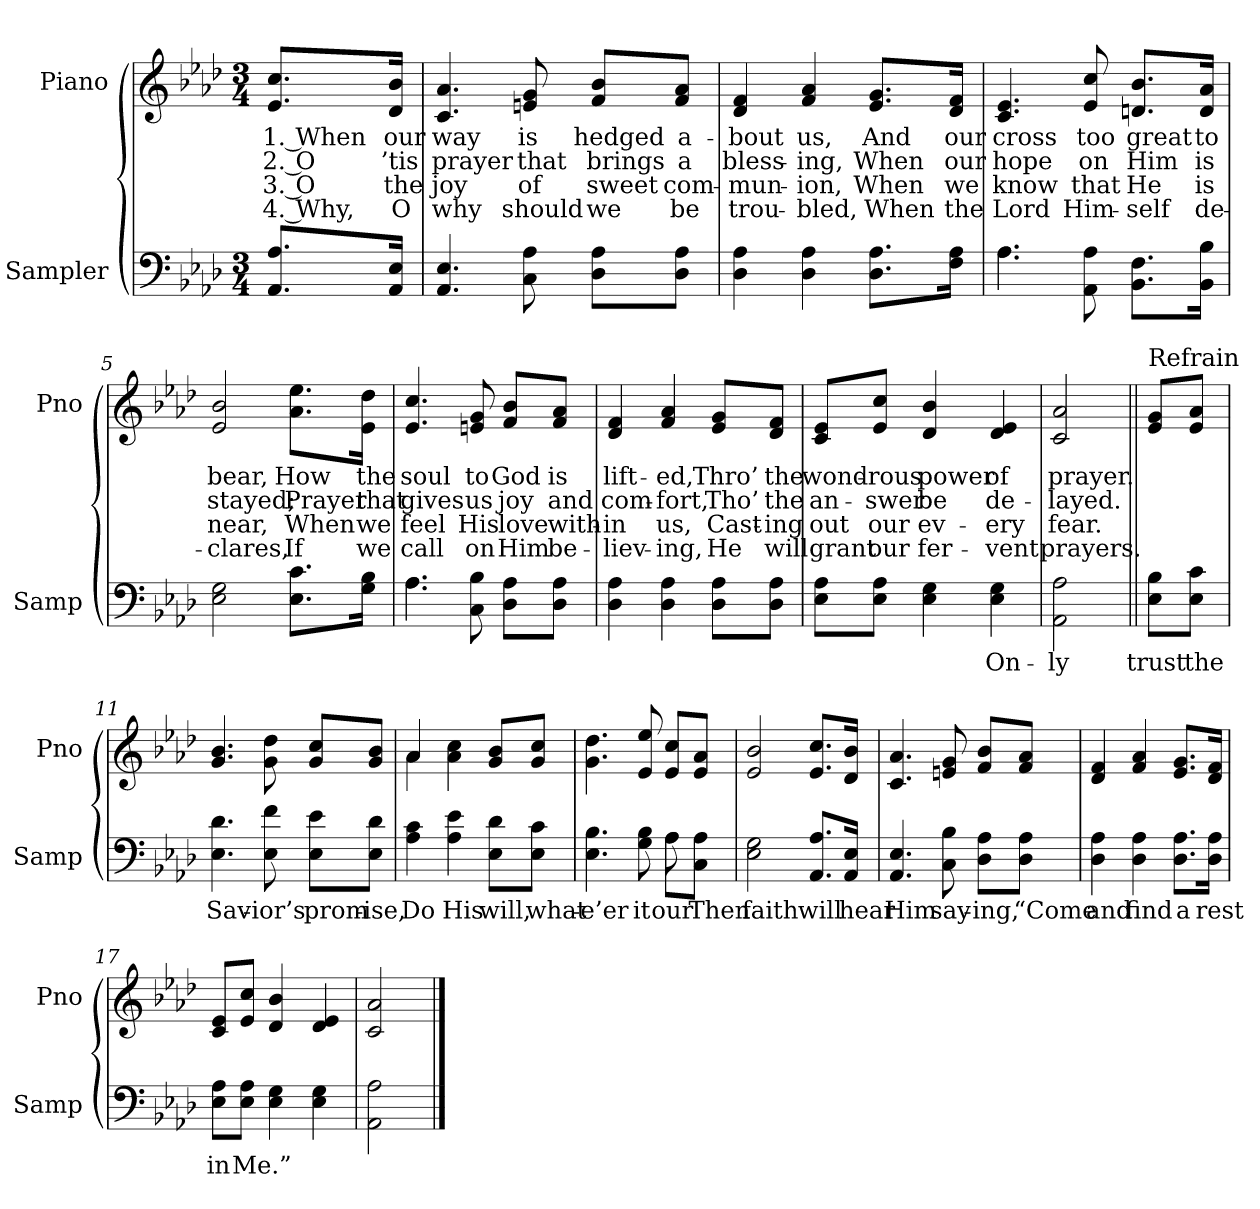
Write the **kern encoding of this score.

**kern	**text	**kern	**text	**text	**text	**text
*part2	*part2	*part1	*part1	*part1	*part1	*part1
*staff2	*staff2	*staff1	*staff1	*staff1	*staff1	*staff1
*I"Sampler	*	*I"Piano	*	*	*	*
*I'Samp	*	*I'Pno	*	*	*	*
*clefF4	*	*clefG2	*	*	*	*
*k[b-e-a-d-]	*	*k[b-e-a-d-]	*	*	*	*
*A-:	*	*A-:	*	*	*	*
*M3/4	*	*M3/4	*	*	*	*
=1	=1	=1	=1	=1	=1	=1
8.AA-/ 8.A-/L	.	8.e-/ 8.cc/L	1. When	2. O	3. O	4. Why,
16AA-/ 16E-/Jk	.	16d-/ 16b-/Jk	our	’tis	the	O
=2	=2	=2	=2	=2	=2	=2
4.AA- 4.E-	.	4.c 4.a-	way	prayer	joy	why
8C 8A-	.	8en 8g	is	that	of	should
8D-\ 8A-\L	.	8f/ 8b-/L	hedged	brings	sweet	we
8D-\ 8A-\J	.	8f/ 8a-/J	a-	a	com-	be
=3	=3	=3	=3	=3	=3	=3
4D- 4A-	.	4d- 4f	-bout	bless-	-mun-	trou-
4D- 4A-	.	4f 4a-	us,	-ing,	-ion,	-bled,
8.D-\ 8.A-\L	.	8.e-/ 8.g/L	And	When	When	When
16F\ 16A-\Jk	.	16d-/ 16f/Jk	our	our	we	the
=4	=4	=4	=4	=4	=4	=4
*^	*	*	*	*	*	*
4.A-\	4.A-	.	4.c 4.e-	cross	hope	know	Lord
8AA- 8A-	4.ryy	.	8e- 8cc	too	on	that	Him-
8.BB-\ 8.F\L	.	.	8.dn/ 8.b-/L	great	Him	He	-self
16BB-\ 16B-\Jk	.	.	16d/ 16a-/Jk	to	is	is	de-
*v	*v	*	*	*	*	*	*
=5	=5	=5	=5	=5	=5	=5
2E- 2G	.	2e- 2b-	bear,	stayed;	near,	-clares,
8.E-\ 8.c\L	.	8.a-\ 8.ee-\L	How	Prayer	When	If
16G\ 16B-\Jk	.	16e-\ 16dd-\Jk	the	that	we	we
=6	=6	=6	=6	=6	=6	=6
*^	*	*	*	*	*	*
4.A-\	4.A-	.	4.e- 4.cc	soul	gives	feel	call
8C 8B-	4.ryy	.	8en 8g	to	us	His	on
8D-\ 8A-\L	.	.	8f/ 8b-/L	God	joy	love	Him
8D-\ 8A-\J	.	.	8f/ 8a-/J	is	and	with-	be-
*v	*v	*	*	*	*	*	*
=7	=7	=7	=7	=7	=7	=7
4D- 4A-	.	4d- 4f	lift-	com-	-in	-liev-
4D- 4A-	.	4f 4a-	-ed,	-fort,	us,	-ing,
8D-\ 8A-\L	.	8e-/ 8g/L	Thro’	Tho’	Cast-	He
8D-\ 8A-\J	.	8d-/ 8f/J	the	the	-ing	will
=8	=8	=8	=8	=8	=8	=8
8E-\ 8A-\L	.	8c/ 8e-/L	wond-	an-	out	grant
8E-\ 8A-\J	.	8e-/ 8cc/J	-rous	-swer	our	our
4E- 4G	.	4d- 4b-	power	be	ev-	fer-
4E- 4G	On-	4d- 4e-	of	de-	-ery	-vent
=9	=9	=9	=9	=9	=9	=9
2AA- 2A-	-ly	2c 2a-	prayer.	-layed.	fear.	prayers.
=10||	=10||	=10||	=10||	=10||	=10||	=10||
!	!	!LO:TX:t=Refrain	!	!	!	!
8E-\ 8B-\L	trust	8e-/ 8g/L	.	.	.	.
8E-\ 8c\J	the	8e-/ 8a-/J	.	.	.	.
=11	=11	=11	=11	=11	=11	=11
4.E- 4.d-	Sav-	4.g 4.b-	.	.	.	.
8E- 8f	-ior’s	8g 8dd-	.	.	.	.
8E-\ 8e-\L	prom-	8g/ 8cc/L	.	.	.	.
8E-\ 8d-\J	-ise,	8g/ 8b-/J	.	.	.	.
=12	=12	=12	=12	=12	=12	=12
*	*	*^	*	*	*	*
4A- 4c	Do	4a-/	4a-	.	.	.	.
4A- 4e-	His	4a- 4cc	2ryy	.	.	.	.
8E-\ 8d-\L	will,	8g/ 8b-/L	.	.	.	.	.
8E-\ 8c\J	what-	8g/ 8cc/J	.	.	.	.	.
*	*	*v	*v	*	*	*	*
=13	=13	=13	=13	=13	=13	=13
*^	*	*	*	*	*	*
4.E- 4.B-	2ryy	-e’er	4.g 4.dd-	.	.	.	.
8G 8B-	.	it	8e- 8ee-	.	.	.	.
8A-\L	8A-	our	8e-/ 8cc/L	.	.	.	.
8C\ 8A-\J	8ryy	Then	8e-/ 8a-/J	.	.	.	.
*v	*v	*	*	*	*	*	*
=14	=14	=14	=14	=14	=14	=14
2E- 2G	faith	2e- 2b-	.	.	.	.
8.AA-/ 8.A-/L	will	8.e-/ 8.cc/L	.	.	.	.
16AA-/ 16E-/Jk	hear	16d-/ 16b-/Jk	.	.	.	.
=15	=15	=15	=15	=15	=15	=15
4.AA- 4.E-	Him	4.c 4.a-	.	.	.	.
8C 8B-	say-	8en 8g	.	.	.	.
8D-\ 8A-\L	-ing,	8f/ 8b-/L	.	.	.	.
8D-\ 8A-\J	“Come	8f/ 8a-/J	.	.	.	.
=16	=16	=16	=16	=16	=16	=16
4D- 4A-	and	4d- 4f	.	.	.	.
4D- 4A-	find	4f 4a-	.	.	.	.
8.D-\ 8.A-\L	a	8.e-/ 8.g/L	.	.	.	.
16D-\ 16A-\Jk	rest	16d-/ 16f/Jk	.	.	.	.
=17	=17	=17	=17	=17	=17	=17
8E-\ 8A-\L	in	8c/ 8e-/L	.	.	.	.
8E-\ 8A-\J	Me.”	8e-/ 8cc/J	.	.	.	.
4E- 4G	.	4d- 4b-	.	.	.	.
4E- 4G	.	4d- 4e-	.	.	.	.
=18	=18	=18	=18	=18	=18	=18
2AA- 2A-	.	2c 2a-	.	.	.	.
==	==	==	==	==	==	==
*-	*-	*-	*-	*-	*-	*-
